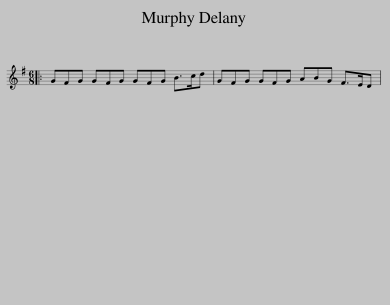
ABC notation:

X:1
L:1/8
M:6/8
I:linebreak $
K:G
V:1 treble
V:1
|: GFG GFG GFG B>cd | GFG GFG ABG F>ED | %2
